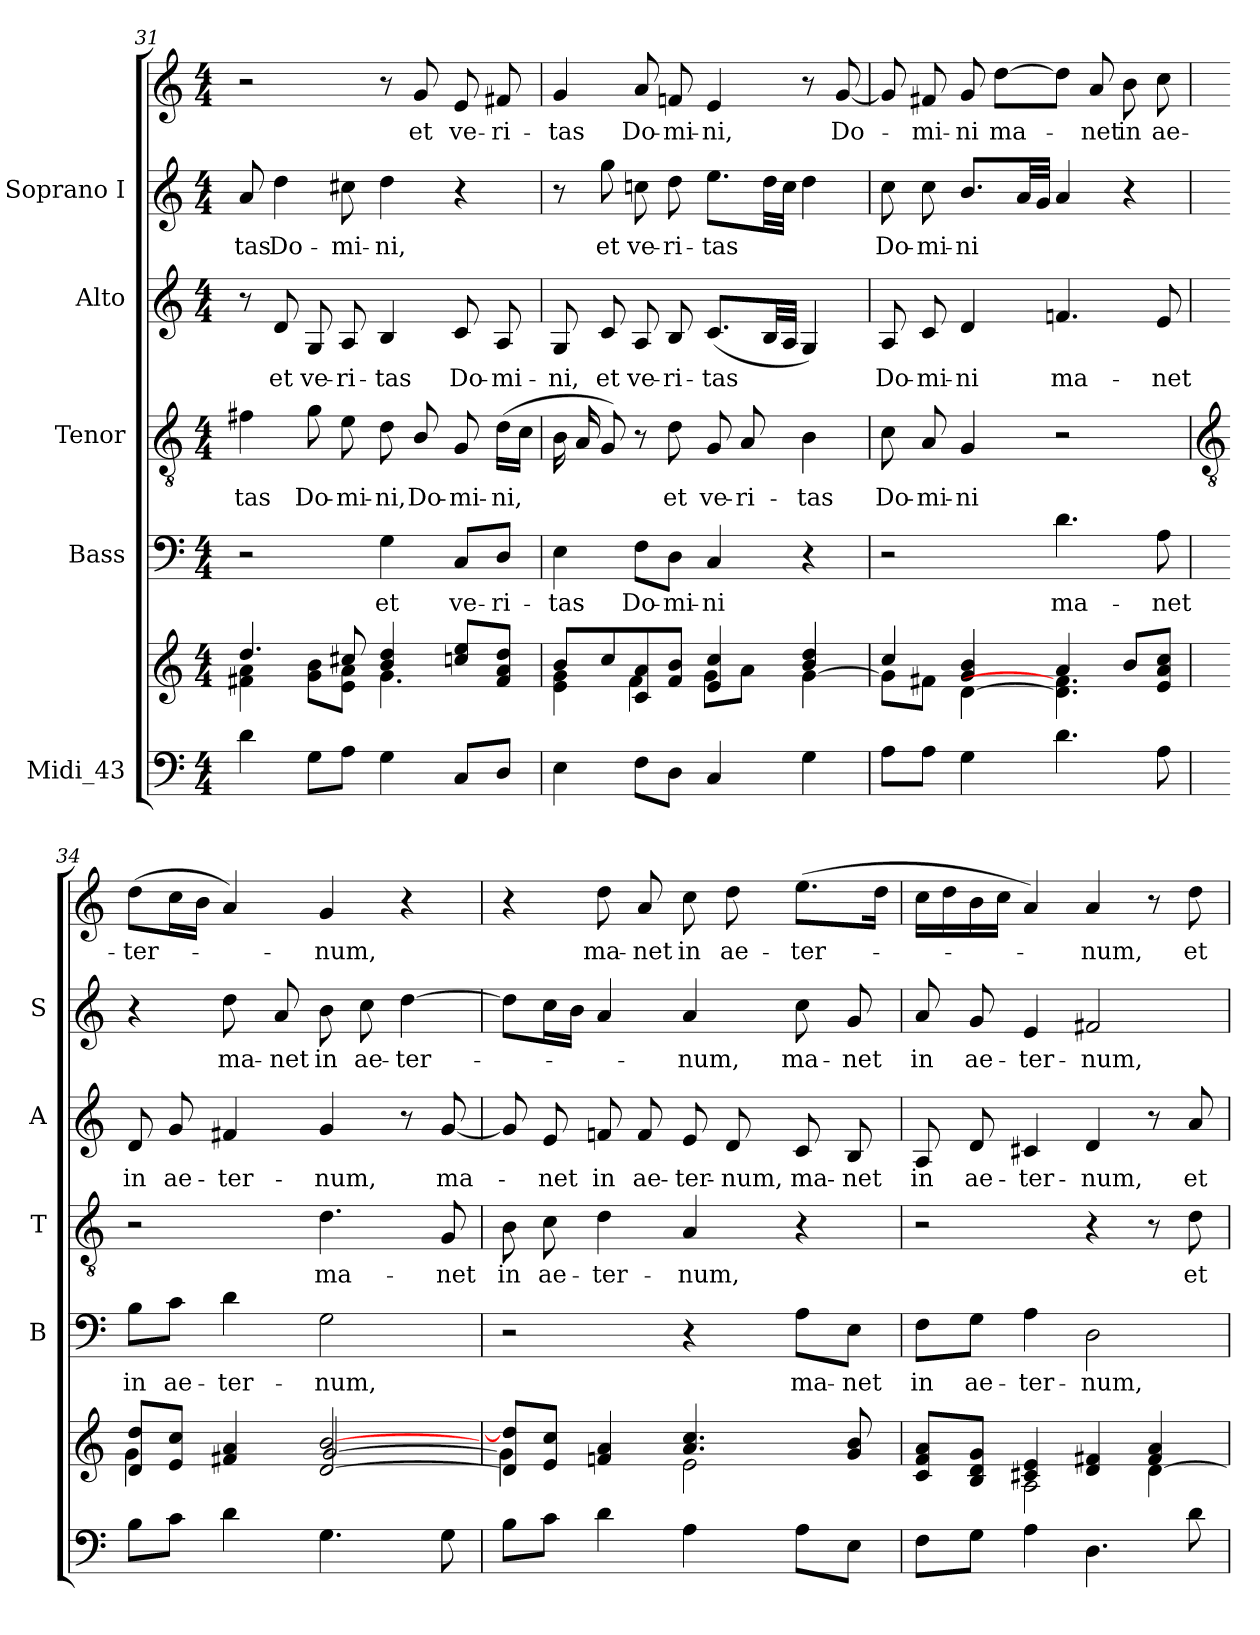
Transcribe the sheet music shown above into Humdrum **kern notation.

**kern	**kern	**kern	**text	**kern	**text	**kern	**text	**kern	**text	**kern	**text
*part5	*part5	*part4	*part4	*part3	*part3	*part2	*part2	*part1	*part1	*part1	*part1
*staff7	*staff6	*staff5	*staff5	*staff4	*staff4	*staff3	*staff3	*staff2	*staff2	*staff1	*staff1
*I"Midi_43	*	*I"Bass	*	*I"Tenor	*	*I"Alto	*	*I"Soprano I	*	*	*
*	*	*I'B	*	*I'T	*	*I'A	*	*I'S	*	*	*
!!LO:LB:g=z
*clefF4	*clefG2	*clefF4	*	*clefGv2	*	*clefG2	*	*clefG2	*	*clefG2	*
*k[]	*k[]	*k[]	*	*k[]	*	*k[]	*	*k[]	*	*k[]	*
*C:	*C:	*C:	*	*C:	*	*C:	*	*C:	*	*C:	*
*M4/4	*M4/4	*M4/4	*	*M4/4	*	*M4/4	*	*M4/4	*	*M4/4	*
=31	=31	=31	=31	=31	=31	=31	=31	=31	=31	=31	=31
*	*^	*	*	*	*	*	*	*	*	*	*
*	*	*^	*	*	*	*	*	*	*	*	*	*
!	!	!	!	!	!	!	!LO:LY:b	!	!	!	!LO:LY:b	!	!
4d	4.dd/	1ryy	4f#X\ 4a\	2r	.	4f#X	-tas	8r	.	8a	-tas	2r	.
!	!	!	!	!	!	!	!	!	!LO:LY:b	!	!LO:LY:b	!	!
.	.	.	.	.	.	.	.	8d	et	4dd	Do-	.	.
!	!	!	!	!	!	!	!LO:LY:b	!	!LO:LY:b	!	!	!	!
8GL	.	.	8g\ 8b\L	.	.	8g	Do-	8G	ve-	.	.	.	.
!	!	!	!	!	!	!	!LO:LY:b	!	!LO:LY:b	!	!LO:LY:b	!	!
8AJ	8cc#X/	.	8e\ 8a\J	.	.	8e	-mi-	8A	-ri-	8cc#X	-mi-	.	.
!	!	!	!	!	!LO:LY:b	!	!LO:LY:b	!	!LO:LY:b	!	!LO:LY:b	!	!
4G	4b/ 4dd/	.	4.g\	4G	et	8d	-ni,	4B	-tas	4dd	-ni,	8r	.
!	!	!	!	!	!	!	!LO:LY:b	!	!	!	!	!	!LO:LY:b
.	.	.	.	.	.	8B/	Do-	.	.	.	.	8g	-et
!	!	!	!	!	!LO:LY:b	!	!LO:LY:b	!	!LO:LY:b	!	!	!	!LO:LY:b
8CL	8ccn/ 8ee/L	.	.	8C/L	ve-	8G	-mi-	8c	Do-	4r	.	8e	ve-
!	!	!	!	!	!LO:LY:b	!	!LO:LY:b	!	!LO:LY:b	!	!	!	!LO:LY:b
8DJ	8f#/ 8a/ 8dd/J	.	8ryy	8D/J	-ri-	(<16dLL	-ni,	8A	-mi-	.	.	8f#X	-ri-
.	.	.	.	.	.	16cJJ	.	.	.	.	.	.	.
=32	=32	=32	=32	=32	=32	=32	=32	=32	=32	=32	=32	=32	=32
!	!	!	!	!	!LO:LY:b	!	!	!	!LO:LY:b	!	!	!	!LO:LY:b
4E	8b/L	1ryy	4e\ 4g\	4E	-tas	16BLL	.	8G	-ni,	8r	.	4g	tas
.	.	.	.	.	.	16A	.	.	.	.	.	.	.
!	!	!	!	!	!	!	!	!	!LO:LY:b	!	!LO:LY:b	!	!
.	8cc/	.	.	.	.	8GJ)	.	8c	et	8gg	et	.	.
!	!	!	!	!	!LO:LY:b	!	!	!	!LO:LY:b	!	!LO:LY:b	!	!LO:LY:b
8FL	8c/ 8a/	.	4f\	8F\L	Do-	8r	.	8A	ve-	8ccn	ve-	8a	Do-
!	!	!	!	!	!LO:LY:b	!	!LO:LY:b	!	!LO:LY:b	!	!LO:LY:b	!	!LO:LY:b
8DJ	8f/ 8b/J	.	.	8D\J	-mi-	8d	et	8B	-ri-	8dd	-ri-	8fn	-mi-
!	!	!	!	!	!LO:LY:b	!	!LO:LY:b	!	!LO:LY:b	!	!LO:LY:b	!	!LO:LY:b
4C	4e/ 4cc/	.	8g\L	4C	-ni	8G	ve-	(<8.cL	-tas	8.eeL	-tas	4e	-ni,
!	!	!	!	!	!	!	!LO:LY:b	!	!	!	!	!	!
.	.	.	8a\J	.	.	8A	-ri-	.	.	.	.	.	.
.	.	.	.	.	.	.	.	32BLL	.	32ddLL	.	.	.
.	.	.	.	.	.	.	.	32AJJJ	.	32ccJJJ	.	.	.
!	!	!	!	!	!	!	!LO:LY:b	!	!	!	!	!	!
4G	4b/ 4dd/	.	[4g\	4r	.	4B	-tas	4G)	.	4dd	.	8r	.
!	!	!	!	!	!	!	!	!	!	!	!	!	!LO:LY:b
.	.	.	.	.	.	.	.	.	.	.	.	[8g	Do-
=33	=33	=33	=33	=33	=33	=33	=33	=33	=33	=33	=33	=33	=33
!	!	!	!	!	!	!	!LO:LY:b	!	!LO:LY:b	!	!LO:LY:b	!	!
8AL	4cc/	1ryy	8g\L]	2r	.	8c	Do-	8A	Do-	8cc	-Do-	8g]	.
!	!	!	!	!	!	!	!LO:LY:b	!	!LO:LY:b	!	!LO:LY:b	!	!LO:LY:b
8AJ	.	.	8f#X\J	.	.	8A	-mi-	8c	-mi-	8cc	-mi-	8f#X	mi-
!	!	!	!	!	!	!	!LO:LY:b	!	!LO:LY:b	!	!LO:LY:b	!	!LO:LY:b
4G	4g/ 4b/	.	[4d\	.	.	4G	-ni	4d	-ni	8.bL	-ni	8g	-ni
!	!	!	!	!	!	!	!	!	!	!	!	!	!LO:LY:b
.	.	.	.	.	.	.	.	.	.	.	.	[8ddL	ma-
.	.	.	.	.	.	.	.	.	.	32aLL	.	.	.
.	.	.	.	.	.	.	.	.	.	32gJJJ	.	.	.
!	!	!	!	!	!LO:LY:b	!	!	!	!LO:LY:b	!	!	!	!
4.d	4a/	.	4.d\] 4.f\]	4.d	ma-	2r	.	4.fn	ma-	4a	.	8ddJ]	.
!	!	!	!	!	!	!	!	!	!	!	!	!	!LO:LY:b
.	.	.	.	.	.	.	.	.	.	.	.	8a	net
!	!	!	!	!	!	!	!	!	!	!	!	!	!LO:LY:b
.	8b/L	.	.	.	.	.	.	.	.	4r	.	8b	in
!	!	!	!	!	!LO:LY:b	!	!	!	!LO:LY:b	!	!	!	!LO:LY:b
8A	8e/ 8a/ 8cc/J	.	8ryy	8A	-net	.	.	8e	-net	.	.	8cc	ae-
!!LO:LB:g=z
=34	=34	=34	=34	=34	=34	=34	=34	=34	=34	=34	=34	=34	=34
*	*	*	*	*	*	*clefGv2	*	*	*	*	*	*	*
!	!	!	!	!	!LO:LY:b	!	!	!	!LO:LY:b	!	!	!	!LO:LY:b
8BL	8d/ 8dd/L	1ryy	4g\	8B\L	in	2r	.	8d	in	4r	.	(>8ddL	ter-
!	!	!	!	!	!LO:LY:b	!	!	!	!LO:LY:b	!	!	!	!
8cJ	8e/ 8cc/J	.	.	8c\J	ae-	.	.	8g	ae-	.	.	16ccL	.
.	.	.	.	.	.	.	.	.	.	.	.	16bJJ	.
!	!	!	!	!	!LO:LY:b	!	!	!	!LO:LY:b	!	!LO:LY:b	!	!
4d	4f#X/ 4a/	.	4ryy	4d	-ter-	.	.	4f#X	-ter-	8dd	ma-	4a)	.
!	!	!	!	!	!	!	!	!	!	!	!LO:LY:b	!	!
.	.	.	.	.	.	.	.	.	.	8a	-net	.	.
!	!	!	!	!	!LO:LY:b	!	!LO:LY:b	!	!LO:LY:b	!	!LO:LY:b	!	!LO:LY:b
4.G	[2d/ [2b/	.	[2g/	2G	-num,	4.d	ma-	4g	-num,	8b	in	4g	num,
!	!	!	!	!	!	!	!	!	!	!	!LO:LY:b	!	!
.	.	.	.	.	.	.	.	.	.	8cc	ae-	.	.
!	!	!	!	!	!	!	!	!	!	!	!LO:LY:b	!	!
.	.	.	.	.	.	.	.	8r	.	[4dd	-ter-	4r	.
!	!	!	!	!	!	!	!LO:LY:b	!	!LO:LY:b	!	!	!	!
8G	.	.	.	.	.	8G	-net	[8g	ma-	.	.	.	.
=35	=35	=35	=35	=35	=35	=35	=35	=35	=35	=35	=35	=35	=35
!	!	!	!	!	!	!	!LO:LY:b	!	!	!	!	!	!
8BL	8d/] 8dd/]L	1ryy	4g\]	2r	.	8B	in	8g]	.	8ddL]	.	4r	.
!	!	!	!	!	!	!	!LO:LY:b	!	!LO:LY:b	!	!	!	!
8cJ	8e/ 8cc/J	.	.	.	.	8c	ae-	8e	net	16ccL	.	.	.
.	.	.	.	.	.	.	.	.	.	16bJJ	.	.	.
!	!	!	!	!	!	!	!LO:LY:b	!	!LO:LY:b	!	!	!	!LO:LY:b
4d	4fn/ 4a/	.	4ryy	.	.	4d	-ter-	8fn	in	4a	.	8dd	ma-
!	!	!	!	!	!	!	!	!	!LO:LY:b	!	!	!	!LO:LY:b
.	.	.	.	.	.	.	.	8f	ae-	.	.	8a	-net
!	!	!	!	!	!	!	!LO:LY:b	!	!LO:LY:b	!	!LO:LY:b	!	!LO:LY:b
4A	4.a/ 4.cc/	.	2e\	4r	.	4A	-num,	8e	-ter-	4a	num,	8cc	in
!	!	!	!	!	!	!	!	!	!LO:LY:b	!	!	!	!LO:LY:b
.	.	.	.	.	.	.	.	8d	-num,	.	.	8dd	ae-
!	!	!	!	!	!LO:LY:b	!	!	!	!LO:LY:b	!	!LO:LY:b	!	!LO:LY:b
8AL	.	.	.	8A\L	ma-	4r	.	8c	ma-	8cc	ma-	(>8.eeL	-ter-
!	!	!	!	!	!LO:LY:b	!	!	!	!LO:LY:b	!	!LO:LY:b	!	!
8EJ	8g/ 8b/	.	.	8E\J	-net	.	.	8B	-net	8g	-net	.	.
.	.	.	.	.	.	.	.	.	.	.	.	16ddJ	.
=36	=36	=36	=36	=36	=36	=36	=36	=36	=36	=36	=36	=36	=36
!	!	!	!	!	!LO:LY:b	!	!	!	!LO:LY:b	!	!LO:LY:b	!	!
8FL	8c/ 8f/ 8a/L	1ryy	4ryy	8F\L	in	2r	.	8A	in	8a	in	16ccLL	.
.	.	.	.	.	.	.	.	.	.	.	.	16dd	.
!	!	!	!	!	!LO:LY:b	!	!	!	!LO:LY:b	!	!LO:LY:b	!	!
8GJ	8B/ 8d/ 8g/J	.	.	8G\J	ae-	.	.	8d	ae-	8g	ae-	16b	.
.	.	.	.	.	.	.	.	.	.	.	.	16ccJJ	.
!	!	!	!	!	!LO:LY:b	!	!	!	!LO:LY:b	!	!LO:LY:b	!	!
4A	4c#X/ 4e/	.	2A\	4A	-ter-	.	.	4c#X	-ter-	4e	-ter-	4a)	.
!	!	!	!	!	!LO:LY:b	!	!	!	!LO:LY:b	!	!LO:LY:b	!	!LO:LY:b
4.D	4d/ 4f#X/	.	.	2D	-num,	4r	.	4d	-num,	2f#X	-num,	4a	num,
.	4f#/ 4a/	.	[4d\	.	.	8r	.	8r	.	.	.	8r	.
!	!	!	!	!	!	!	!LO:LY:b	!	!LO:LY:b	!	!	!	!LO:LY:b
8d	.	.	.	.	.	8d	et	8a	et	.	.	8dd	et
*	*v	*v	*v	*	*	*	*	*	*	*	*	*	*
=	=	=	=	=	=	=	=	=	=	=	=
*-	*-	*-	*-	*-	*-	*-	*-	*-	*-	*-	*-
